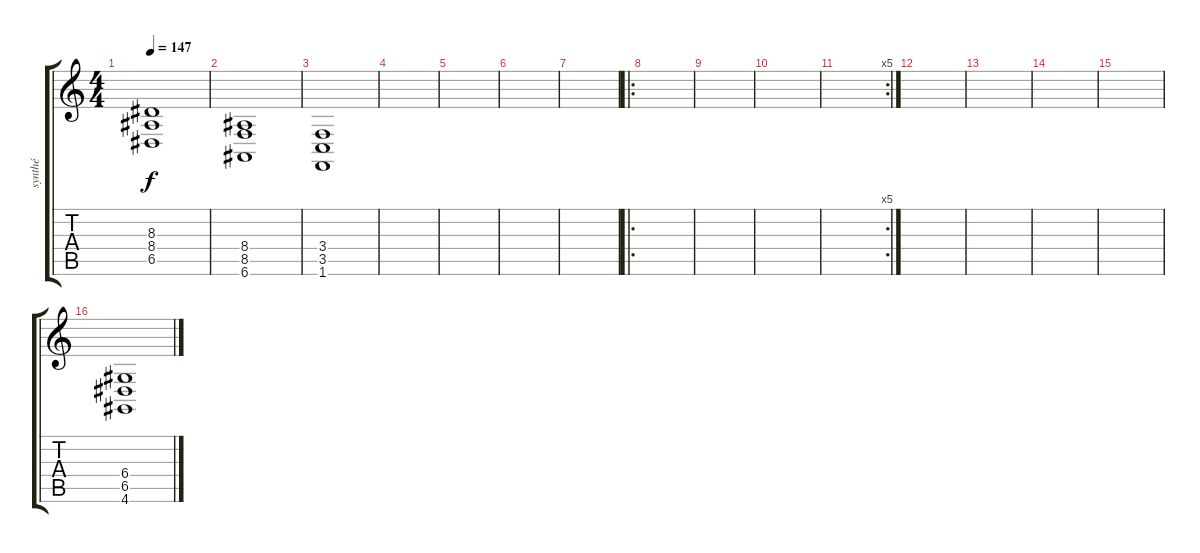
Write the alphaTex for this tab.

\track ("synthé" "synthé") {instrument stringensemble1}
\staff {score tabs}
\tuning (E4 B3 G3 D3 A2 E2) {hide}
\ts (4 4)
\tempo 147
\clef g2
\ks c
(8.3 8.4 6.5).1{dy f} |
(8.4 8.5 6.6).1 |
(3.4 3.5 1.6).1 |
|
|
|
|
\ro
|
|
|
\rc 5
|
|
|
|
|
(6.4 6.5 4.6).1{instrument stringensemble1}
